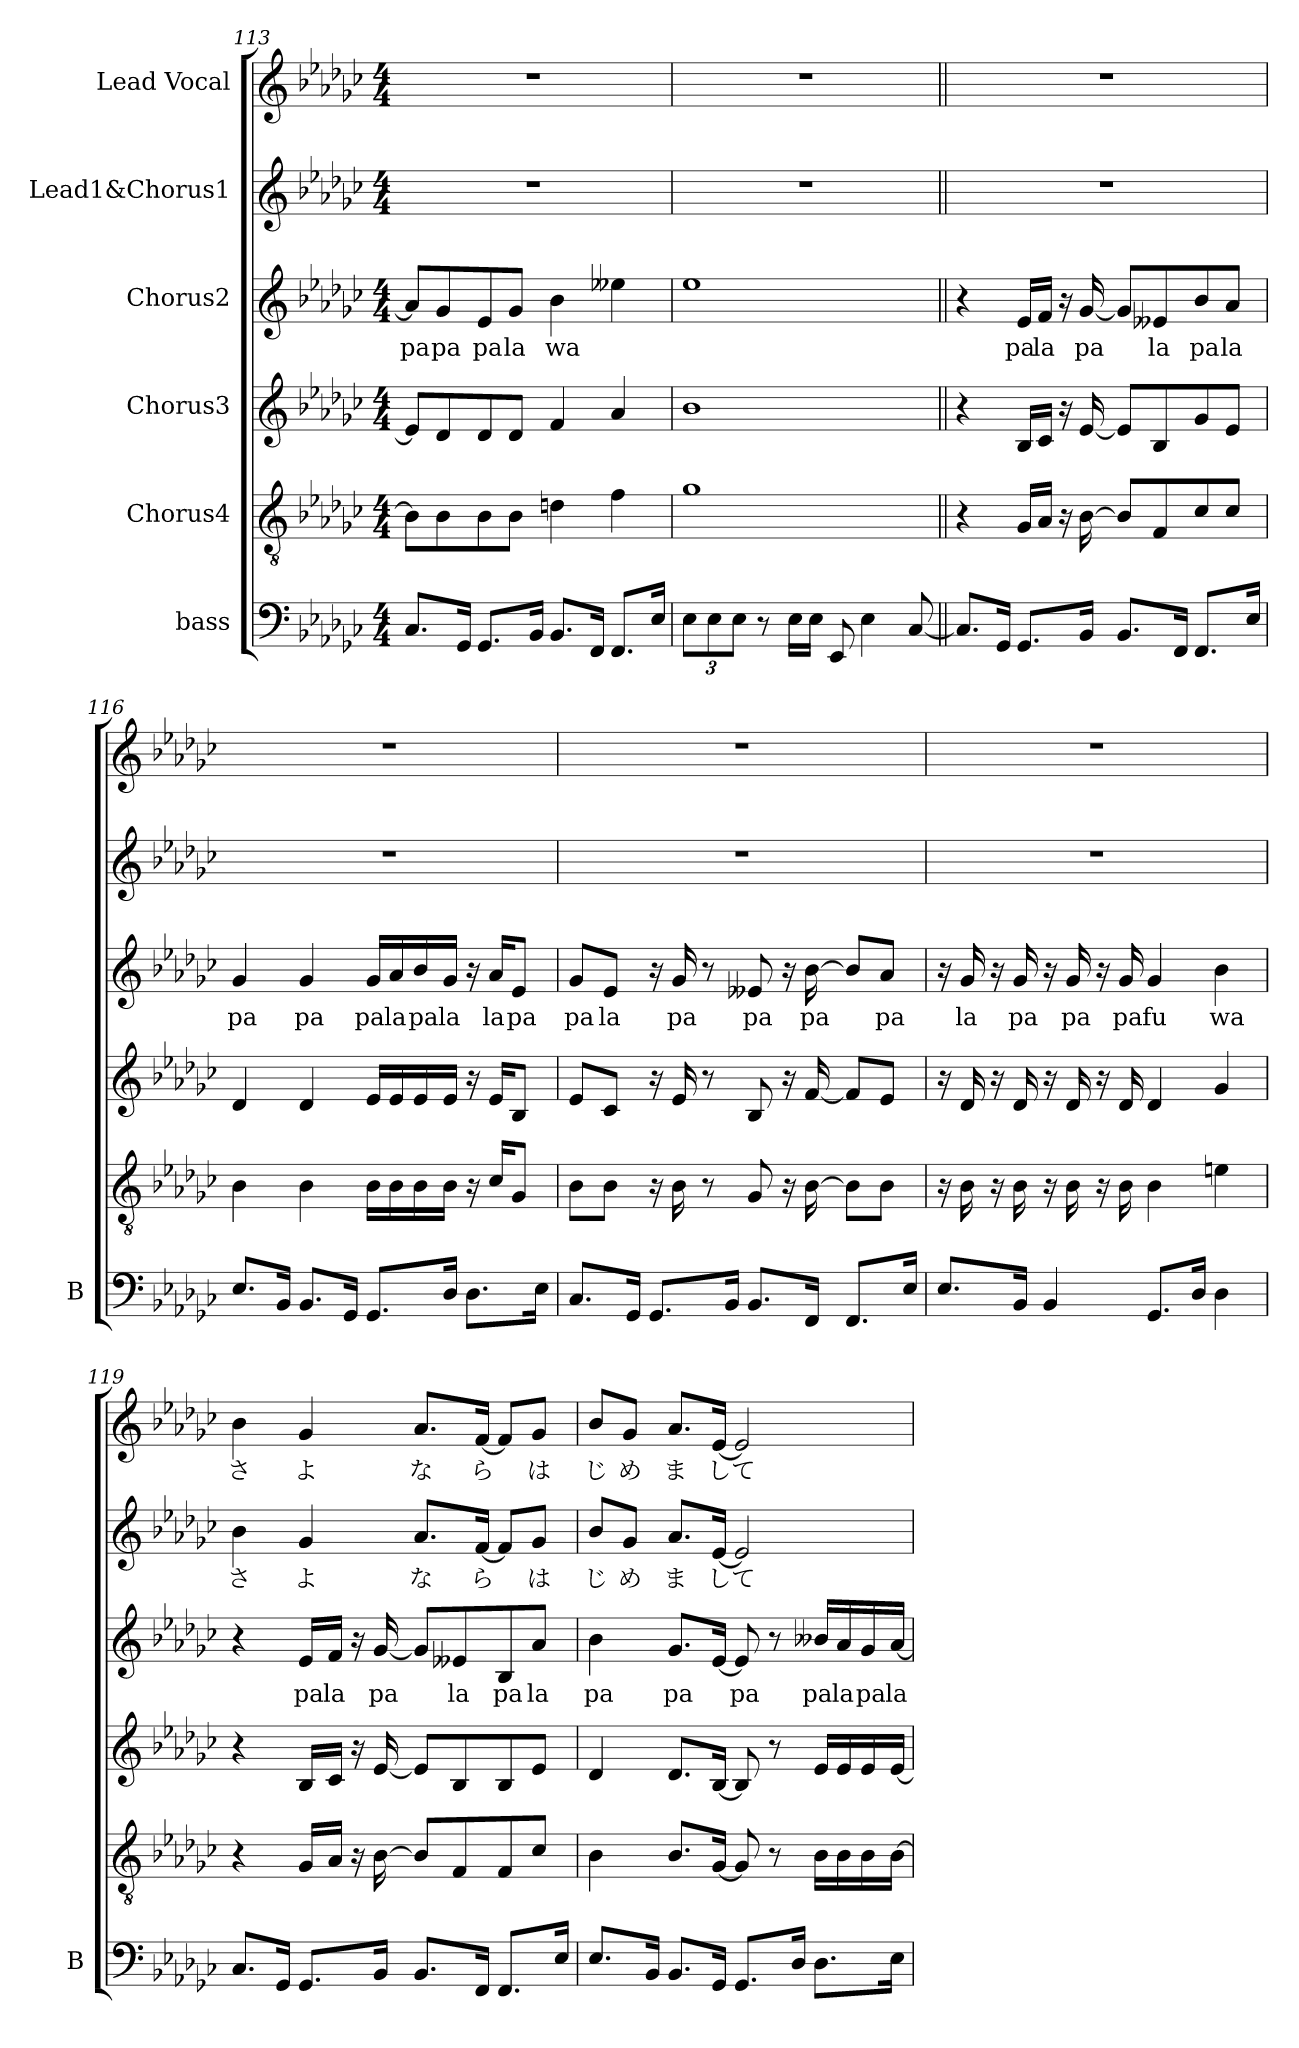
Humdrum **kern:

**kern	**kern	**kern	**kern	**text	**kern	**text	**kern	**text
*part6	*part5	*part4	*part3	*part3	*part2	*part2	*part1	*part1
*staff6	*staff5	*staff4	*staff3	*staff3	*staff2	*staff2	*staff1	*staff1
*I"bass	*I"Chorus4	*I"Chorus3	*I"Chorus2	*	*I"Lead1&amp;Chorus1	*	*I"Lead Vocal	*
*I'B	*	*	*	*	*	*	*	*
*clefF4	*clefGv2	*clefG2	*clefG2	*	*clefG2	*	*clefG2	*
*k[b-e-a-d-g-c-]	*k[b-e-a-d-g-c-]	*k[b-e-a-d-g-c-]	*k[b-e-a-d-g-c-]	*	*k[b-e-a-d-g-c-]	*	*k[b-e-a-d-g-c-]	*
*M4/4	*M4/4	*M4/4	*M4/4	*	*M4/4	*	*M4/4	*
=113	=113	=113	=113	=113	=113	=113	=113	=113
8.C-L	8B-L]	8e-L]	8a-L]	pa	1r	.	1r	.
.	8B-	8d-	8g-	pa	.	.	.	.
16GG-Jk	.	.	.	.	.	.	.	.
8.GG-L	8B-	8d-	8e-	pa	.	.	.	.
.	8B-J	8d-J	8g-J	la	.	.	.	.
16BB-Jk	.	.	.	.	.	.	.	.
8.BB-L	4dn	4f	4b-	wa	.	.	.	.
16FFJk	.	.	.	.	.	.	.	.
8.FFL	4f	4a-	4ee--X	.	.	.	.	.
16E-Jk	.	.	.	.	.	.	.	.
=114	=114	=114	=114	=114	=114	=114	=114	=114
12E-L	1g-	1b-	1ee-	.	1r	.	1r	.
12E-	.	.	.	.	.	.	.	.
12E-J	.	.	.	.	.	.	.	.
8r	.	.	.	.	.	.	.	.
16E-LL	.	.	.	.	.	.	.	.
16E-JJ	.	.	.	.	.	.	.	.
8EE-	.	.	.	.	.	.	.	.
4E-	.	.	.	.	.	.	.	.
[8C-	.	.	.	.	.	.	.	.
=115||	=115||	=115||	=115||	=115||	=115||	=115||	=115||	=115||
8.C-L]	4r	4r	4r	.	1r	.	1r	.
16GG-Jk	.	.	.	.	.	.	.	.
8.GG-L	16G-LL	16B-LL	16e-LL	pa	.	.	.	.
.	16A-JJ	16c-JJ	16fJJ	la	.	.	.	.
.	16r	16r	16r	.	.	.	.	.
16BB-Jk	[16B-	[16e-	[16g-	pa	.	.	.	.
8.BB-L	8B-L]	8e-L]	8g-L]	.	.	.	.	.
.	8F	8B-	8e--X	la	.	.	.	.
16FFJk	.	.	.	.	.	.	.	.
8.FFL	8c-	8g-	8b-	pa	.	.	.	.
.	8c-J	8e-J	8a-J	la	.	.	.	.
16E-Jk	.	.	.	.	.	.	.	.
=116	=116	=116	=116	=116	=116	=116	=116	=116
8.E-L	4B-	4d-	4g-	pa	1r	.	1r	.
16BB-Jk	.	.	.	.	.	.	.	.
8.BB-L	4B-	4d-	4g-	pa	.	.	.	.
16GG-Jk	.	.	.	.	.	.	.	.
8.GG-L	16B-LL	16e-LL	16g-LL	pa	.	.	.	.
.	16B-	16e-	16a-	la	.	.	.	.
.	16B-	16e-	16b-	pa	.	.	.	.
16D-Jk	16B-JJ	16e-JJ	16g-JJ	la	.	.	.	.
8.D-L	16r	16r	16r	.	.	.	.	.
.	16c-KL	16e-KL	16a-KL	la	.	.	.	.
.	8G-J	8B-J	8e-J	pa	.	.	.	.
16E-Jk	.	.	.	.	.	.	.	.
=117	=117	=117	=117	=117	=117	=117	=117	=117
8.C-L	8B-L	8e-L	8g-L	pa	1r	.	1r	.
.	8B-J	8c-J	8e-J	la	.	.	.	.
16GG-Jk	.	.	.	.	.	.	.	.
8.GG-L	16r	16r	16r	.	.	.	.	.
.	16B-	16e-	16g-	pa	.	.	.	.
.	8r	8r	8r	.	.	.	.	.
16BB-Jk	.	.	.	.	.	.	.	.
8.BB-L	8G-	8B-	8e--X	pa	.	.	.	.
.	16r	16r	16r	.	.	.	.	.
16FFJk	[16B-	[16f	[16b-	pa	.	.	.	.
8.FFL	8B-L]	8fL]	8b-L]	.	.	.	.	.
.	8B-J	8e-J	8a-J	pa	.	.	.	.
16E-Jk	.	.	.	.	.	.	.	.
=118	=118	=118	=118	=118	=118	=118	=118	=118
8.E-L	16r	16r	16r	.	1r	.	1r	.
.	16B-	16d-	16g-	la	.	.	.	.
.	16r	16r	16r	.	.	.	.	.
16BB-Jk	16B-	16d-	16g-	pa	.	.	.	.
4BB-	16r	16r	16r	.	.	.	.	.
.	16B-	16d-	16g-	pa	.	.	.	.
.	16r	16r	16r	.	.	.	.	.
.	16B-	16d-	16g-	pa	.	.	.	.
8.GG-L	4B-	4d-	4g-	fu	.	.	.	.
16D-Jk	.	.	.	.	.	.	.	.
4D-	4en	4g-	4b-	wa	.	.	.	.
=119	=119	=119	=119	=119	=119	=119	=119	=119
8.C-L	4r	4r	4r	.	4b-	さ	4b-	さ
16GG-Jk	.	.	.	.	.	.	.	.
8.GG-L	16G-LL	16B-LL	16e-LL	pa	4g-	よ	4g-	よ
.	16A-JJ	16c-JJ	16fJJ	la	.	.	.	.
.	16r	16r	16r	.	.	.	.	.
16BB-Jk	[16B-	[16e-	[16g-	pa	.	.	.	.
8.BB-L	8B-L]	8e-L]	8g-L]	.	8.a-L	な	8.a-L	な
.	8F	8B-	8e--X	la	.	.	.	.
16FFJk	.	.	.	.	[16fJk	ら	[16fJk	ら
8.FFL	8F	8B-	8B-	pa	8fL]	.	8fL]	.
.	8c-J	8e-J	8a-J	la	8g-J	は	8g-J	は
16E-Jk	.	.	.	.	.	.	.	.
=120	=120	=120	=120	=120	=120	=120	=120	=120
8.E-L	4B-	4d-	4b-	pa	8b-L	じ	8b-L	じ
.	.	.	.	.	8g-J	め	8g-J	め
16BB-Jk	.	.	.	.	.	.	.	.
8.BB-L	8.B-L	8.d-L	8.g-L	pa	8.a-L	ま	8.a-L	ま
16GG-Jk	[16G-Jk	[16B-Jk	[16e-Jk	.	[16e-Jk	して	[16e-Jk	して
8.GG-L	8G-]	8B-]	8e-]	pa	2e-]	.	2e-]	.
.	8r	8r	8r	.	.	.	.	.
16D-Jk	.	.	.	.	.	.	.	.
8.D-L	16B-LL	16e-LL	16b--XLL	pa	.	.	.	.
.	16B-	16e-	16a-	la	.	.	.	.
.	16B-	16e-	16g-	pa	.	.	.	.
16E-Jk	[16B-JJ	[16e-JJ	[16a-JJ	la	.	.	.	.
=	=	=	=	=	=	=	=	=
*-	*-	*-	*-	*-	*-	*-	*-	*-
